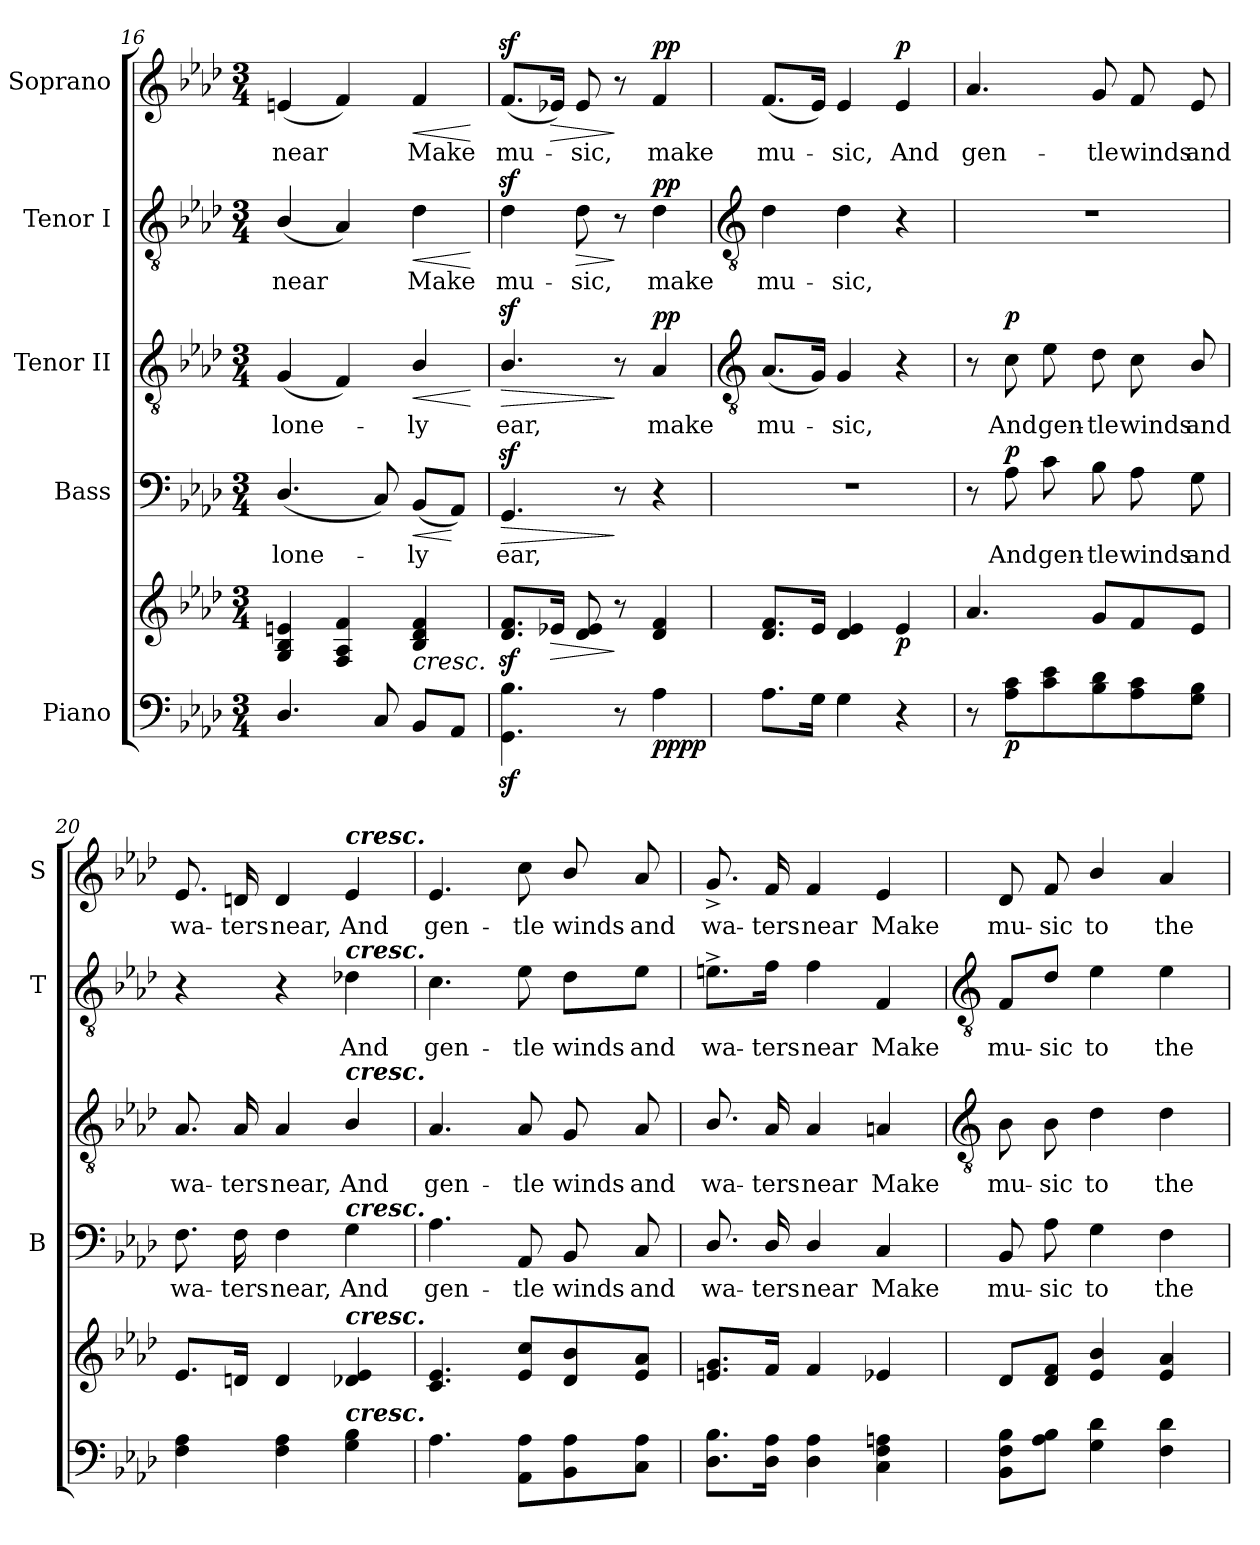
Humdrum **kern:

**kern	**kern	**dynam	**kern	**text	**dynam	**kern	**text	**dynam	**kern	**text	**dynam	**kern	**text	**dynam
*part5	*part5	*part5	*part4	*part4	*part4	*part3	*part3	*part3	*part2	*part2	*part2	*part1	*part1	*part1
*staff6	*staff5	*staff5/6	*staff4	*staff4	*staff4	*staff3	*staff3	*staff3	*staff2	*staff2	*staff2	*staff1	*staff1	*staff1
*I"Piano	*	*	*I"Bass	*	*	*I"Tenor II	*	*	*I"Tenor I	*	*	*I"Soprano	*	*
*	*	*	*I'B	*	*	*	*	*	*I'T	*	*	*I'S	*	*
*clefF4	*clefG2	*	*clefF4	*	*	*clefGv2	*	*	*clefGv2	*	*	*clefG2	*	*
*k[b-e-a-d-]	*k[b-e-a-d-]	*	*k[b-e-a-d-]	*	*	*k[b-e-a-d-]	*	*	*k[b-e-a-d-]	*	*	*k[b-e-a-d-]	*	*
*A-:	*A-:	*	*A-:	*	*	*A-:	*	*	*A-:	*	*	*A-:	*	*
*M3/4	*M3/4	*	*M3/4	*	*	*M3/4	*	*	*M3/4	*	*	*M3/4	*	*
=16	=16	=16	=16	=16	=16	=16	=16	=16	=16	=16	=16	=16	=16	=16
!	!	!	!	!LO:LY:b	!	!	!LO:LY:b	!	!	!LO:LY:b	!	!	!LO:LY:b	!
4.D-/	4G 4B- 4en	.	(<4.D-/	lone-	.	(<4G/	lone-	.	(<4B-/	near	.	(<4en	near	.
.	4F 4A- 4f	.	.	.	.	4F)	.	.	4A-)	.	.	4f)	.	.
8C	.	[	8C)	.	.	.	.	.	.	.	.	.	.	.
!	!	!LO:HP:b	!	!LO:LY:b	!LO:HP:b	!	!LO:LY:b	!LO:HP:b	!	!LO:LY:b	!LO:HP:b	!	!LO:LY:b	!LO:HP:b
8BB-L	4B- 4d- 4f	<	(<8BB-L	ly	<	4B-/	ly	<	4d-	Make	<	4f	Make	<
8AA-J	.	.	8AA-J)	.	[	.	.	.	.	.	.	.	.	.
.	.	.	.	.	.	.	.	[	.	.	[	.	.	[
=17	=17	=17	=17	=17	=17	=17	=17	=17	=17	=17	=17	=17	=17	=17
!	!	!	!	!LO:LY:b	!LO:HP:b	!	!LO:LY:b	!LO:HP:b	!	!LO:LY:b	!	!	!LO:LY:b	!
4.GGz< 4.B-z<	8.d-z< 8.fz<L	.	4.GGz<	ear,	>	4.B-z</	ear,	>	4d-z<	mu-	.	(<8.fz<L	mu-	.
!	!	!LO:HP:b	!	!	!	!	!	!	!	!	!	!	!	!LO:HP:b
.	16e-XJ	>	.	.	.	.	.	.	.	.	.	16e-XJ)	.	>
!	!	!	!	!	!	!	!	!	!	!LO:LY:b	!LO:HP:b	!	!LO:LY:b	!
.	8d- 8e-	.	.	.	.	.	.	.	8d-	-sic,	>	8e-	sic,	.
8r	8r	]	8r	.	]	8r	.	]	8r	.	]	8r	.	]
!	!	!LO:DY:b=2	!	!	!	!	!LO:LY:b	!	!	!LO:LY:b	!	!	!LO:LY:b	!
!	!	!LO:DY:n=1:b	!	!	!	!	!	!LO:DY:b	!	!	!LO:DY:b	!	!	!LO:DY:b
4A-	4d- 4f	pp pp	4r	.	.	4A-	make	pp	4d-	make	pp	4f	make	pp
!!LO:LB:g=z
=18	=18	=18	=18	=18	=18	=18	=18	=18	=18	=18	=18	=18	=18	=18
*	*	*	*	*	*	*clefGv2	*	*	*clefGv2	*	*	*	*	*
!	!	!	!LO:N:vis=1	!	!	!	!LO:LY:b	!	!	!LO:LY:b	!	!	!LO:LY:b	!
8.A-L	8.d- 8.fL	.	2.r	.	.	(<8.A-L	mu-	.	4d-	mu-	.	(<8.fL	mu-	.
16GJ	16e-J	.	.	.	.	16GJ)	.	.	.	.	.	16e-J)	.	.
!	!	!	!	!	!	!	!LO:LY:b	!	!	!LO:LY:b	!	!	!LO:LY:b	!
4G	4d- 4e-	.	.	.	.	4G	sic,	.	4d-	-sic,	.	4e-	sic,	.
!	!	!LO:DY:b	!	!	!	!	!	!	!	!	!	!	!LO:LY:b	!LO:DY:b
4r	4e-	p	.	.	.	4r	.	.	4r	.	.	4e-	And	p
=19	=19	=19	=19	=19	=19	=19	=19	=19	=19	=19	=19	=19	=19	=19
!	!	!	!	!	!	!	!	!	!LO:N:vis=1	!	!	!	!LO:LY:b	!
8r	4.a-	.	8r	.	.	8r	.	.	2.r	.	.	4.a-	gen-	.
!	!	!LO:DY:b=2	!	!LO:LY:b	!LO:DY:b	!	!LO:LY:b	!LO:DY:b	!	!	!	!	!	!
8A- 8cL	.	p	8A-	And	p	8c	And	p	.	.	.	.	.	.
!	!	!	!	!LO:LY:b	!	!	!LO:LY:b	!	!	!	!	!	!	!
8c 8e-	.	.	8c	gen-	.	8e-	gen-	.	.	.	.	.	.	.
!	!	!	!	!LO:LY:b	!	!	!LO:LY:b	!	!	!	!	!	!LO:LY:b	!
8B- 8d-	8gL	.	8B-	-tle	.	8d-	-tle	.	.	.	.	8g/	-tle	.
!	!	!	!	!LO:LY:b	!	!	!LO:LY:b	!	!	!	!	!	!LO:LY:b	!
8A- 8c	8f	.	8A-	winds	.	8c	winds	.	.	.	.	8f	winds	.
!	!	!	!	!LO:LY:b	!	!	!LO:LY:b	!	!	!	!	!	!LO:LY:b	!
8G 8B-J	8e-J	.	8G	and	.	8B-/	and	.	.	.	.	8e-	and	.
=20	=20	=20	=20	=20	=20	=20	=20	=20	=20	=20	=20	=20	=20	=20
!	!	!	!	!LO:LY:b	!	!	!LO:LY:b	!	!	!	!	!	!LO:LY:b	!
4F 4A-	8.e-L	.	8.F	wa-	.	8.A-	wa-	.	4r	.	.	8.e-	wa-	.
!	!	!	!	!LO:LY:b	!	!	!LO:LY:b	!	!	!	!	!	!LO:LY:b	!
.	16dnJ	.	16F	-ters	.	16A-	-ters	.	.	.	.	16dn	-ters	.
!	!	!	!	!LO:LY:b	!	!	!LO:LY:b	!	!	!	!	!	!LO:LY:b	!
4F 4A-	4d	.	4F	near,	.	4A-	near,	.	4r	.	.	4d	near,	.
!	!	!	!	!	!	!	!	!	!	!	!	!LO:TX:a:Bi:t=cresc.	!	!
!	!	!	!	!	!	!	!	!	!LO:TX:a:Bi:t=cresc.	!	!	!	!	!
!	!	!	!	!	!	!LO:TX:a:Bi:t=cresc.	!	!	!	!	!	!	!	!
!	!	!	!LO:TX:a:Bi:t=cresc.	!	!	!	!	!	!	!	!	!	!	!
!	!LO:TX:a:Bi:t=cresc.	!	!	!	!	!	!	!	!	!	!	!	!	!
!LO:TX:a:Bi:t=cresc.	!	!	!	!	!	!	!	!	!	!	!	!	!	!
!	!	!	!	!LO:LY:b	!	!	!LO:LY:b	!	!	!LO:LY:b	!	!	!LO:LY:b	!
4G 4B-	4d-X 4e-	.	4G	And	.	4B-/	And	.	4d-X	And	.	4e-	And	.
=21	=21	=21	=21	=21	=21	=21	=21	=21	=21	=21	=21	=21	=21	=21
!	!	!	!	!LO:LY:b	!	!	!LO:LY:b	!	!	!LO:LY:b	!	!	!LO:LY:b	!
4.A-	4.c 4.e-	.	4.A-	gen-	.	4.A-	gen-	.	4.c	gen-	.	4.e-	gen-	.
!	!	!	!	!LO:LY:b	!	!	!LO:LY:b	!	!	!LO:LY:b	!	!	!LO:LY:b	!
8AA- 8A-L	8e- 8ccL	.	8AA-	-tle	.	8A-	-tle	.	8e-	-tle	.	8cc	-tle	.
!	!	!	!	!LO:LY:b	!	!	!LO:LY:b	!	!	!LO:LY:b	!	!	!LO:LY:b	!
8BB- 8A-	8d- 8b-	.	8BB-	winds	.	8G	winds	.	8d-\L	winds	.	8b-/	winds	.
!	!	!	!	!LO:LY:b	!	!	!LO:LY:b	!	!	!LO:LY:b	!	!	!LO:LY:b	!
8C 8A-J	8e- 8a-J	.	8C	and	.	8A-	and	.	8e-\J	and	.	8a-	and	.
=22	=22	=22	=22	=22	=22	=22	=22	=22	=22	=22	=22	=22	=22	=22
!	!	!	!	!LO:LY:b	!	!	!LO:LY:b	!	!	!LO:LY:b	!	!	!LO:LY:b	!
8.D- 8.B-L	8.en 8.gL	.	8.D-/	wa-	.	8.B-/	wa-	.	8.en^\L	wa-	.	8.g^/	wa-	.
!	!	!	!	!LO:LY:b	!	!	!LO:LY:b	!	!	!LO:LY:b	!	!	!LO:LY:b	!
16D- 16A-J	16fJ	.	16D-/	-ters	.	16A-	-ters	.	16f\Jk	-ters	.	16f	-ters	.
!	!	!	!	!LO:LY:b	!	!	!LO:LY:b	!	!	!LO:LY:b	!	!	!LO:LY:b	!
4D- 4A-	4f	.	4D-/	near	.	4A-	near	.	4f	near	.	4f	near	.
!	!	!	!	!LO:LY:b	!	!	!LO:LY:b	!	!	!LO:LY:b	!	!	!LO:LY:b	!
4C 4F 4An	4e-X	.	4C	Make	.	4An	Make	.	4F	Make	.	4e-	Make	.
!!LO:LB:g=z
=23	=23	=23	=23	=23	=23	=23	=23	=23	=23	=23	=23	=23	=23	=23
*	*	*	*	*	*	*clefGv2	*	*	*clefGv2	*	*	*	*	*
!	!	!	!	!LO:LY:b	!	!	!LO:LY:b	!	!	!LO:LY:b	!	!	!LO:LY:b	!
8BB- 8F 8B-L	8d-L	.	8BB-	mu-	.	8B-	mu-	.	8F/L	mu-	.	8d-	mu-	.
!	!	!	!	!LO:LY:b	!	!	!LO:LY:b	!	!	!LO:LY:b	!	!	!LO:LY:b	!
8A- 8B-J	8d- 8fJ	.	8A-	-sic	.	8B-	-sic	.	8d-/J	-sic	.	8f	-sic	.
!	!	!	!	!LO:LY:b	!	!	!LO:LY:b	!	!	!LO:LY:b	!	!	!LO:LY:b	!
4G 4d-	4e- 4b-	.	4G	to	.	4d-	to	.	4e-	to	.	4b-/	to	.
!	!	!	!	!LO:LY:b	!	!	!LO:LY:b	!	!	!LO:LY:b	!	!	!LO:LY:b	!
4F 4d-	4e- 4a-	.	4F	the	.	4d-	the	.	4e-	the	.	4a-	the	.
=	=	=	=	=	=	=	=	=	=	=	=	=	=	=
*-	*-	*-	*-	*-	*-	*-	*-	*-	*-	*-	*-	*-	*-	*-
